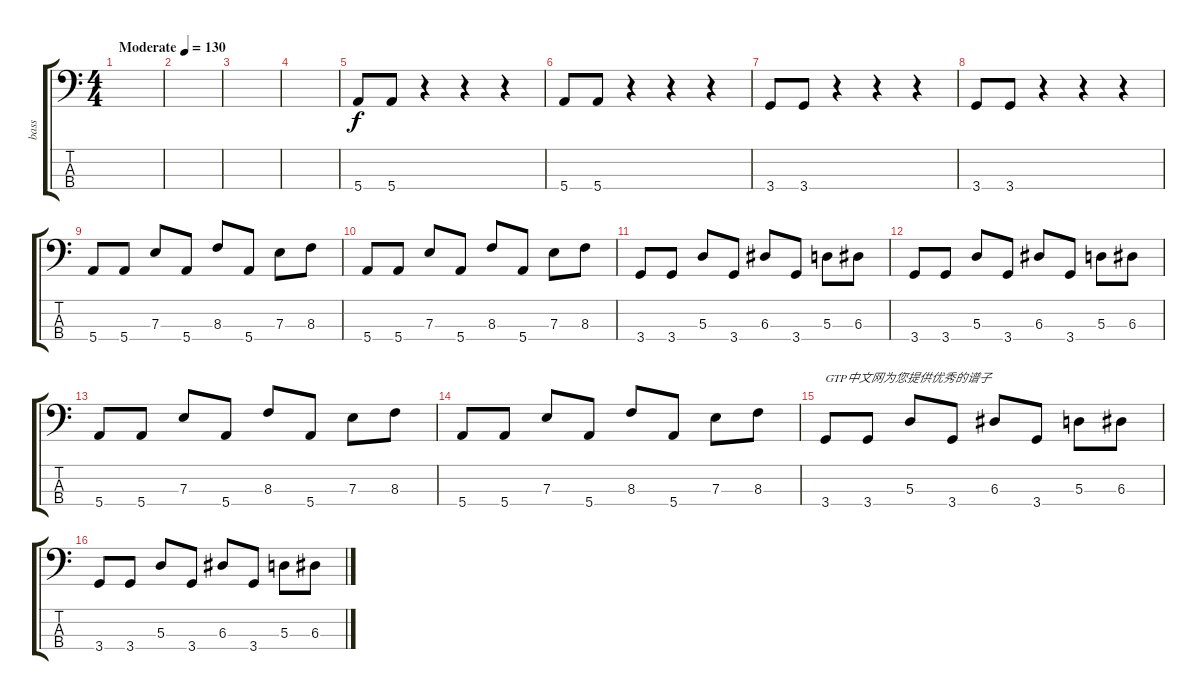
\track ("bass" "bass") {instrument electricbassfinger}
\staff {score tabs}
\tuning (G2 D2 A1 E1) {hide}
\ts (4 4)
\tempo (130 "Moderate")
\clef f4
\ks c
|
|
|
|
5.4.8 5.4.8 r.4 r.4 r.4 |
5.4.8 5.4.8 r.4 r.4 r.4 |
3.4.8 3.4.8 r.4 r.4 r.4 |
3.4.8 3.4.8 r.4 r.4 r.4 |
5.4.8 5.4.8 7.3.8 5.4.8 8.3.8 5.4.8 7.3.8 8.3.8 |
5.4.8 5.4.8 7.3.8 5.4.8 8.3.8 5.4.8 7.3.8 8.3.8 |
3.4.8 3.4.8 5.3.8 3.4.8 6.3.8 3.4.8 5.3.8 6.3.8 |
3.4.8 3.4.8 5.3.8 3.4.8 6.3.8 3.4.8 5.3.8 6.3.8 |
5.4.8 5.4.8 7.3.8 5.4.8 8.3.8 5.4.8 7.3.8 8.3.8 |
5.4.8 5.4.8 7.3.8 5.4.8 8.3.8 5.4.8 7.3.8 8.3.8 |
3.4.8{txt "GTP中文网为您提供优秀的谱子"} 3.4.8 5.3.8 3.4.8 6.3.8 3.4.8 5.3.8 6.3.8 |
3.4.8 3.4.8 5.3.8 3.4.8 6.3.8 3.4.8 5.3.8 6.3.8
